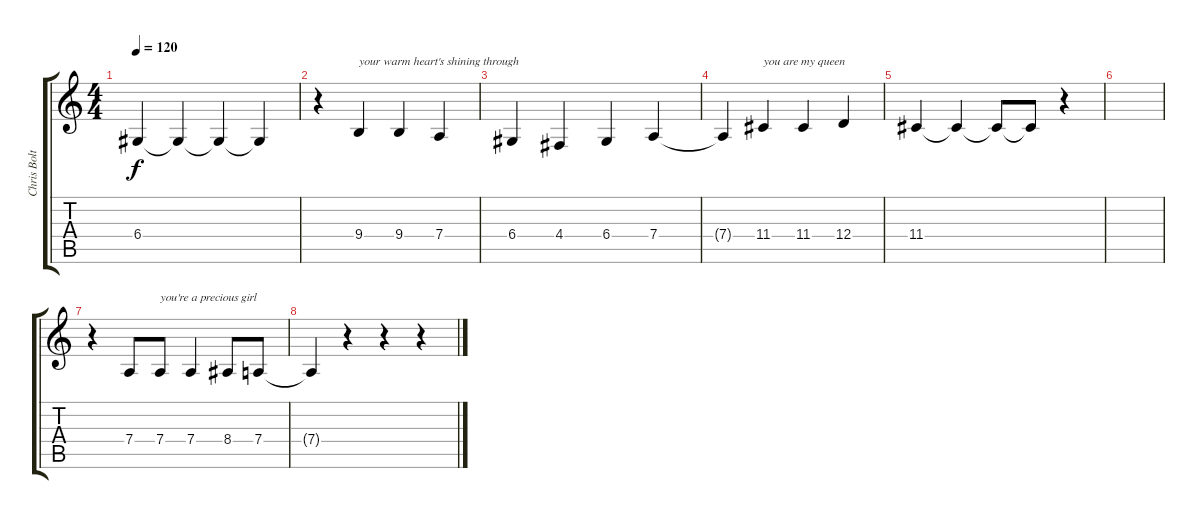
\track ("Chris Boltendahl Vocals" "Chris Bolt") {instrument brasssection}
\staff {score tabs}
\tuning (E4 B3 G3 D3 A2 E2) {hide}
\ts (4 4)
\tempo 120
\clef g2
\ks c
6.4.4{dy f} 6.4{t}.4 6.4{t}.4 6.4{t}.4 |
r.4 9.4.4{txt "your warm heart's shining through"} 9.4.4 7.4.4 |
6.4.4 4.4.4 6.4.4 7.4.4 |
7.4{t}.4 11.4.4{txt "you are my queen"} 11.4.4 12.4.4 |
11.4.4 11.4{t}.4 11.4{t}.8 11.4{t}.8 r.4 |
|
r.4 7.4.8 7.4.8{txt "you're a precious girl"} 7.4.4 8.4.8 7.4.8 |
7.4{t}.4 r.4 r.4 r.4
